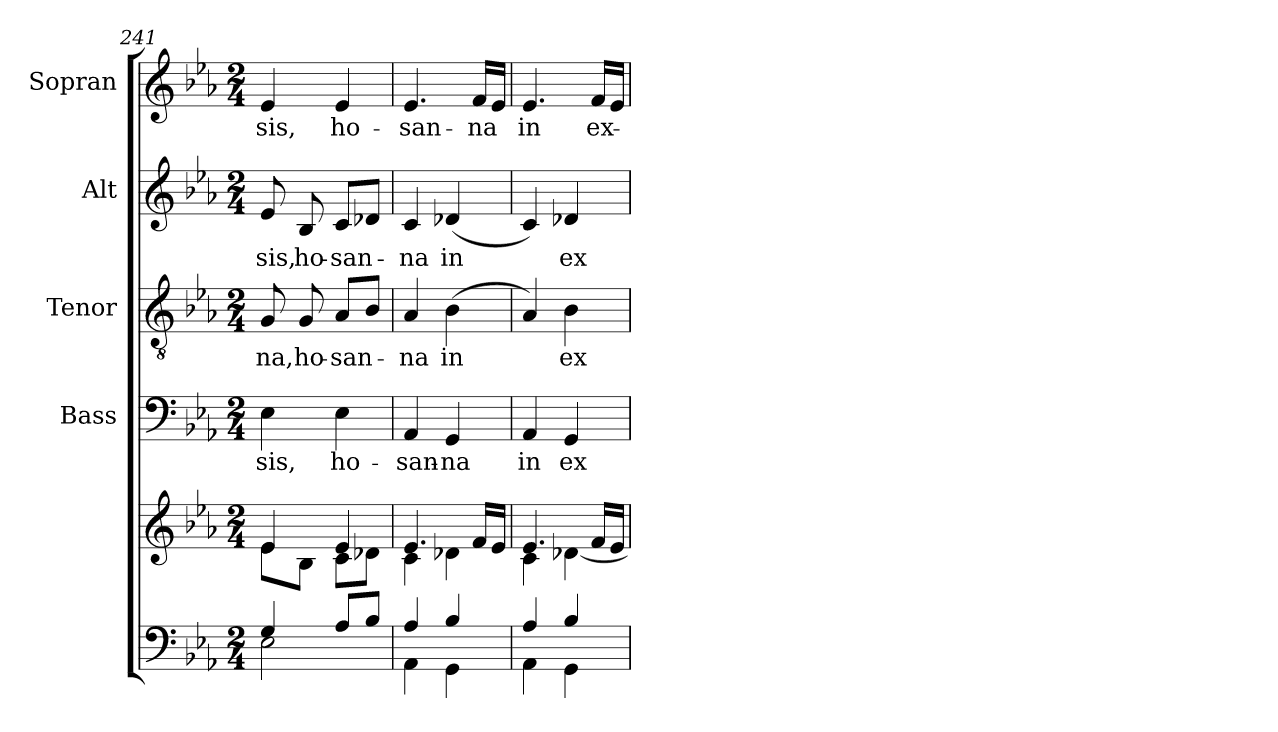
**kern	**kern	**kern	**text	**kern	**text	**kern	**text	**kern	**text
*part5	*part5	*part4	*part4	*part3	*part3	*part2	*part2	*part1	*part1
*staff6	*staff5	*staff4	*staff4	*staff3	*staff3	*staff2	*staff2	*staff1	*staff1
*	*	*I"Bass	*	*I"Tenor	*	*I"Alt	*	*I"Sopran	*
*	*	*I'B.	*	*I'T.	*	*I'A.	*	*I'S.	*
*clefF4	*clefG2	*clefF4	*	*clefGv2	*	*clefG2	*	*clefG2	*
*k[b-e-a-]	*k[b-e-a-]	*k[b-e-a-]	*	*k[b-e-a-]	*	*k[b-e-a-]	*	*k[b-e-a-]	*
*E-:	*E-:	*E-:	*	*E-:	*	*E-:	*	*E-:	*
*M2/4	*M2/4	*M2/4	*	*M2/4	*	*M2/4	*	*M2/4	*
=241	=241	=241	=241	=241	=241	=241	=241	=241	=241
*^	*^	*	*	*	*	*	*	*	*
!	!	!	!	!	!LO:LY:b	!	!LO:LY:b	!	!LO:LY:b	!	!LO:LY:b
4G/	2E-\	4e-/	8e-\L	4E-\	-sis,	8G/	-na,	8e-/	-sis,	4e-/	-sis,
!	!	!	!	!	!	!	!LO:LY:b	!	!LO:LY:b	!	!
.	.	.	8B-\J	.	.	8G/	ho-	8B-/	ho-	.	.
!	!	!	!	!	!LO:LY:b	!	!LO:LY:b	!	!LO:LY:b	!	!LO:LY:b
8A-/L	.	4e-/	8c\L	4E-\	ho-	8A-/L	-san-	8c/L	-san-	4e-/	ho-
8B-/J	.	.	8d-X\J	.	.	8B-/J	.	8d-X/J	.	.	.
=242	=242	=242	=242	=242	=242	=242	=242	=242	=242	=242	=242
!	!	!	!	!	!LO:LY:b	!	!LO:LY:b	!	!LO:LY:b	!	!LO:LY:b
4A-/	4AA-\	4.e-/	4c\	4AA-/	-san-	4A-/	-na	4c/	-na	4.e-/	-san-
!	!	!	!	!	!LO:LY:b	!	!LO:LY:b	!	!LO:LY:b	!	!
4B-/	4GG\	.	4d-X\	4GG/	-na	(>4B-\	in	(<4d-X/	in	.	.
!	!	!	!	!	!	!	!	!	!	!	!LO:LY:b
.	.	16f/LL	.	.	.	.	.	.	.	16f/LL	-na
.	.	16e-/JJ	.	.	.	.	.	.	.	16e-/JJ	.
=243	=243	=243	=243	=243	=243	=243	=243	=243	=243	=243	=243
!	!	!	!	!	!LO:LY:b	!	!	!	!	!	!LO:LY:b
4A-/	4AA-\	4.e-/	4c\	4AA-/	in	4A-/)	.	4c/)	.	4.e-/	in
!	!	!	!	!	!LO:LY:b	!	!LO:LY:b	!	!LO:LY:b	!	!
4B-/	4GG\	.	[<4d-X\	4GG/	ex-	4B-\	ex-	4d-X/	ex-	.	.
!	!	!	!	!	!	!	!	!	!	!	!LO:LY:b
.	.	16f/LL	.	.	.	.	.	.	.	16f/LL	ex-
.	.	16e-/JJ	.	.	.	.	.	.	.	16e-/JJ	.
*v	*v	*	*	*	*	*	*	*	*	*	*
*	*v	*v	*	*	*	*	*	*	*	*
=	=	=	=	=	=	=	=	=	=
*-	*-	*-	*-	*-	*-	*-	*-	*-	*-
